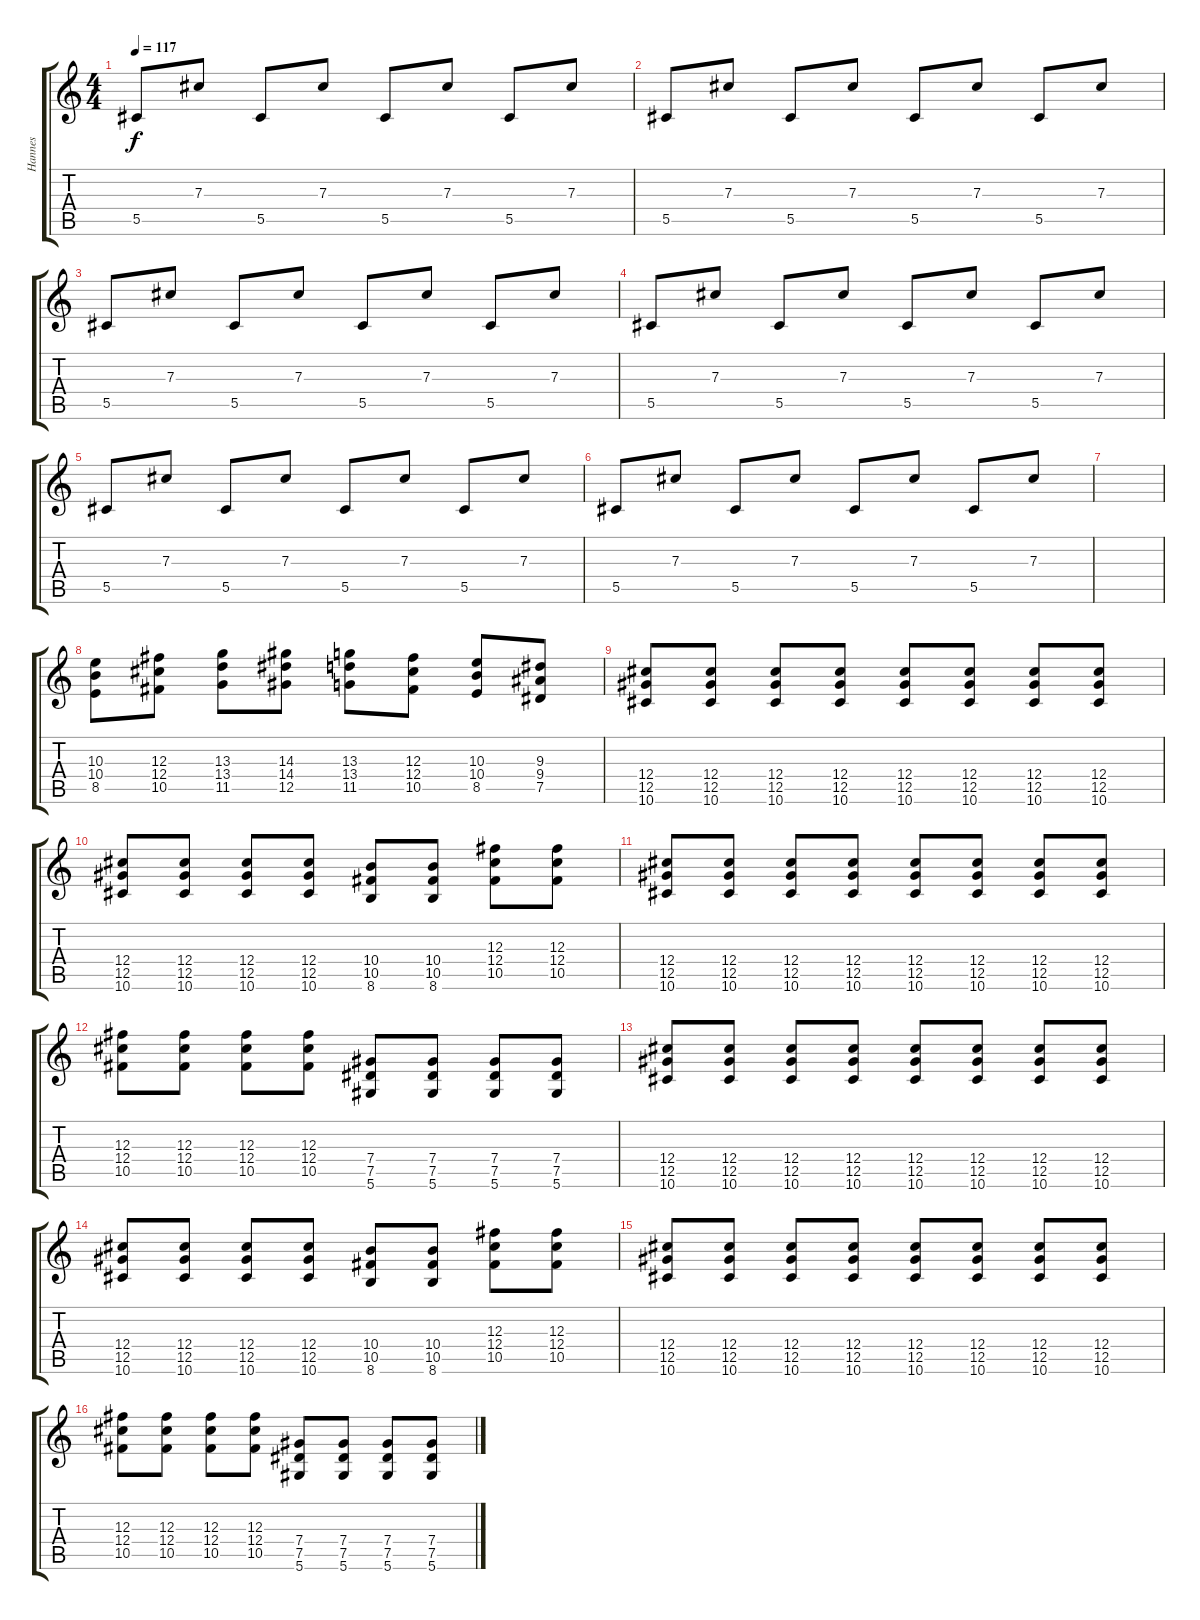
\track ("Hannes" "Hannes") {instrument distortionguitar}
\staff {score tabs}
\tuning (Eb4 Bb3 Gb3 Db3 Ab2 Eb2) {hide}
\ts (4 4)
\tempo 117
\clef g2
\ks c
5.5.8{dy f} 7.3.8 5.5.8 7.3.8 5.5.8 7.3.8 5.5.8 7.3.8 |
5.5.8 7.3.8 5.5.8 7.3.8 5.5.8 7.3.8 5.5.8 7.3.8 |
5.5.8 7.3.8 5.5.8 7.3.8 5.5.8 7.3.8 5.5.8 7.3.8 |
5.5.8 7.3.8 5.5.8 7.3.8 5.5.8 7.3.8 5.5.8 7.3.8 |
5.5.8 7.3.8 5.5.8 7.3.8 5.5.8 7.3.8 5.5.8 7.3.8 |
5.5.8 7.3.8 5.5.8 7.3.8 5.5.8 7.3.8 5.5.8 7.3.8 |
|
(10.3 10.4 8.5).8 (12.3 12.4 10.5).8 (13.3 13.4 11.5).8 (14.3 14.4 12.5).8 (13.3 13.4 11.5).8 (12.3 12.4 10.5).8 (10.3 10.4 8.5).8 (9.3 9.4 7.5).8 |
(12.4 12.5 10.6).8 (12.4 12.5 10.6).8 (12.4 12.5 10.6).8 (12.4 12.5 10.6).8 (12.4 12.5 10.6).8 (12.4 12.5 10.6).8 (12.4 12.5 10.6).8 (12.4 12.5 10.6).8 |
(12.4 12.5 10.6).8 (12.4 12.5 10.6).8 (12.4 12.5 10.6).8 (12.4 12.5 10.6).8 (10.4 10.5 8.6).8 (10.4 10.5 8.6).8 (12.3 12.4 10.5).8 (12.3 12.4 10.5).8 |
(12.4 12.5 10.6).8 (12.4 12.5 10.6).8 (12.4 12.5 10.6).8 (12.4 12.5 10.6).8 (12.4 12.5 10.6).8 (12.4 12.5 10.6).8 (12.4 12.5 10.6).8 (12.4 12.5 10.6).8 |
(12.3 12.4 10.5).8 (12.3 12.4 10.5).8 (12.3 12.4 10.5).8 (12.3 12.4 10.5).8 (7.4 7.5 5.6).8 (7.4 7.5 5.6).8 (7.4 7.5 5.6).8 (7.4 7.5 5.6).8 |
(12.4 12.5 10.6).8 (12.4 12.5 10.6).8 (12.4 12.5 10.6).8 (12.4 12.5 10.6).8 (12.4 12.5 10.6).8 (12.4 12.5 10.6).8 (12.4 12.5 10.6).8 (12.4 12.5 10.6).8 |
(12.4 12.5 10.6).8 (12.4 12.5 10.6).8 (12.4 12.5 10.6).8 (12.4 12.5 10.6).8 (10.4 10.5 8.6).8 (10.4 10.5 8.6).8 (12.3 12.4 10.5).8 (12.3 12.4 10.5).8 |
(12.4 12.5 10.6).8 (12.4 12.5 10.6).8 (12.4 12.5 10.6).8 (12.4 12.5 10.6).8 (12.4 12.5 10.6).8 (12.4 12.5 10.6).8 (12.4 12.5 10.6).8 (12.4 12.5 10.6).8 |
(12.3 12.4 10.5).8 (12.3 12.4 10.5).8 (12.3 12.4 10.5).8 (12.3 12.4 10.5).8 (7.4 7.5 5.6).8 (7.4 7.5 5.6).8 (7.4 7.5 5.6).8 (7.4 7.5 5.6).8
